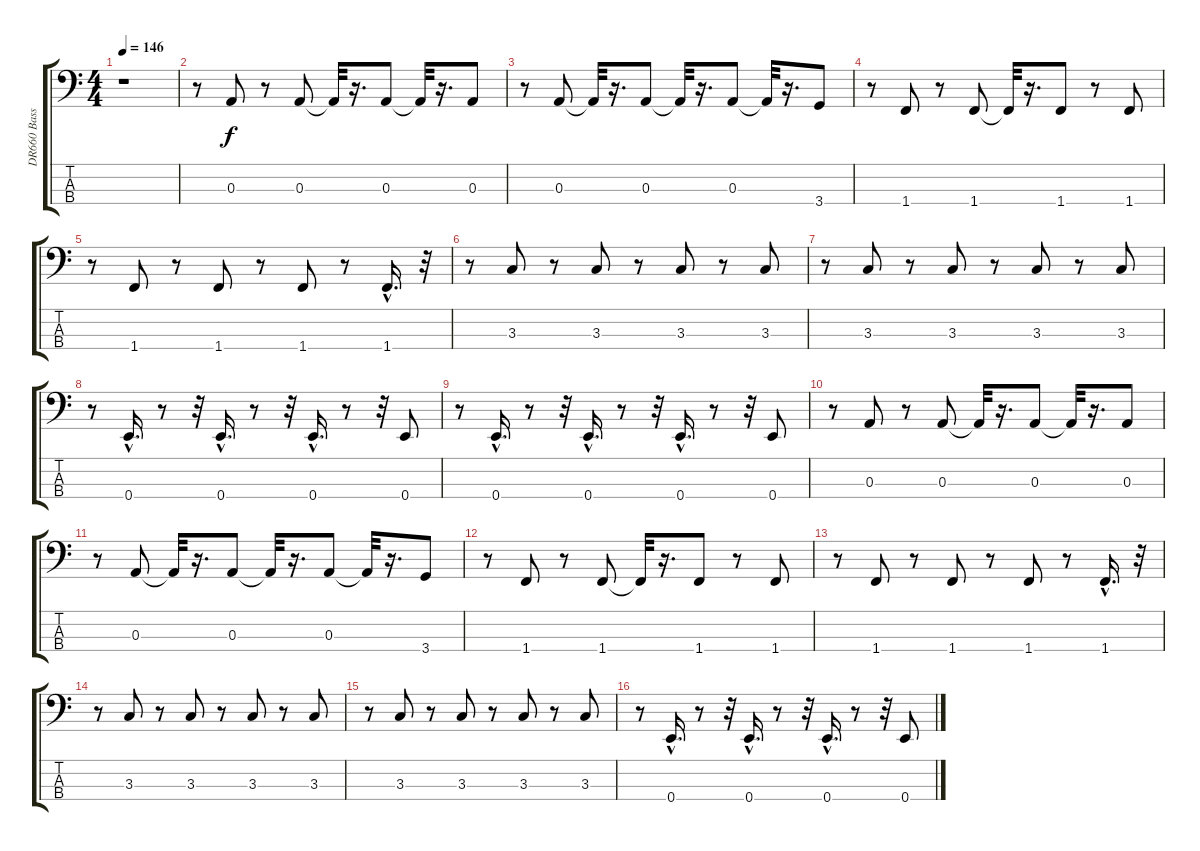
\track ("DR660 Bass" "DR660 Bass") {instrument synthbass1}
\staff {score tabs}
\tuning (G2 D2 A1 E1) {hide}
\ts (4 4)
\tempo 146
\clef f4
\ks c
r.1{dy f} |
r.8 0.3.8 r.8 0.3.8 0.3{t}.32 r.16{d} 0.3.8 0.3{t}.32 r.16{d} 0.3.8 |
r.8 0.3.8 0.3{t}.32 r.16{d} 0.3.8 0.3{t}.32 r.16{d} 0.3.8 0.3{t}.32 r.16{d} 3.4.8 |
r.8 1.4.8 r.8 1.4.8 1.4{t}.32 r.16{d} 1.4.8 r.8 1.4.8 |
r.8 1.4.8 r.8 1.4.8 r.8 1.4.8 r.8 1.4{hac}.16{d} r.32 |
r.8 3.3.8 r.8 3.3.8 r.8 3.3.8 r.8 3.3.8 |
r.8 3.3.8 r.8 3.3.8 r.8 3.3.8 r.8 3.3.8 |
r.8 0.4{hac}.16{d} r.8 r.32 0.4{hac}.16{d} r.8 r.32 0.4{hac}.16{d} r.8 r.32 0.4.8 |
r.8 0.4{hac}.16{d} r.8 r.32 0.4{hac}.16{d} r.8 r.32 0.4{hac}.16{d} r.8 r.32 0.4.8 |
r.8 0.3.8 r.8 0.3.8 0.3{t}.32 r.16{d} 0.3.8 0.3{t}.32 r.16{d} 0.3.8 |
r.8 0.3.8 0.3{t}.32 r.16{d} 0.3.8 0.3{t}.32 r.16{d} 0.3.8 0.3{t}.32 r.16{d} 3.4.8 |
r.8 1.4.8 r.8 1.4.8 1.4{t}.32 r.16{d} 1.4.8 r.8 1.4.8 |
r.8 1.4.8 r.8 1.4.8 r.8 1.4.8 r.8 1.4{hac}.16{d} r.32 |
r.8 3.3.8 r.8 3.3.8 r.8 3.3.8 r.8 3.3.8 |
r.8 3.3.8 r.8 3.3.8 r.8 3.3.8 r.8 3.3.8 |
r.8 0.4{hac}.16{d} r.8 r.32 0.4{hac}.16{d} r.8 r.32 0.4{hac}.16{d} r.8 r.32 0.4.8
